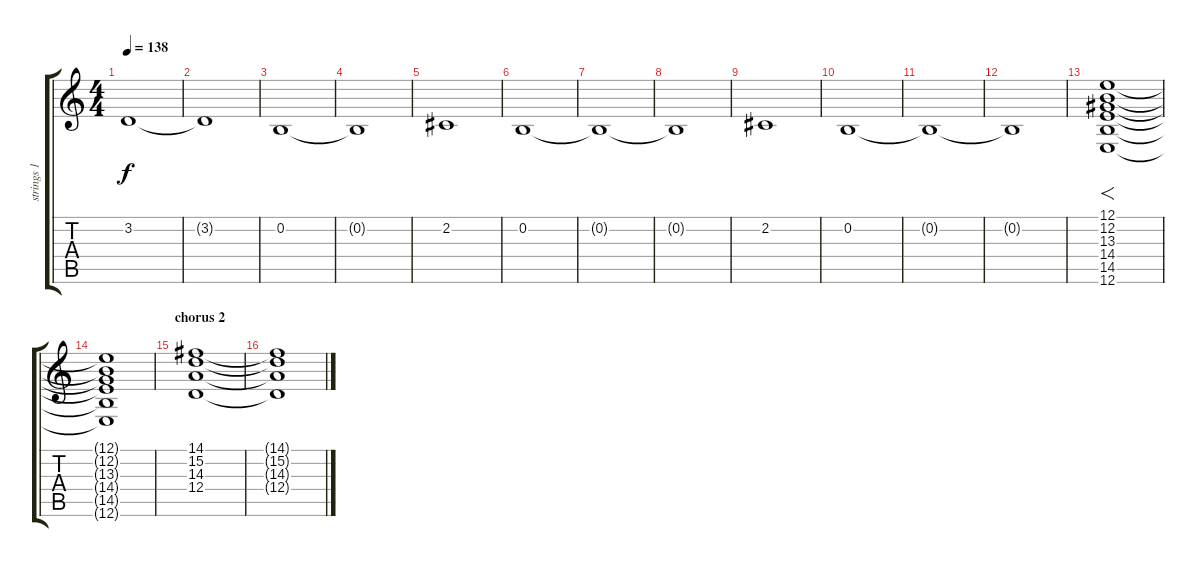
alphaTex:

\track ("strings 1" "strings 1") {instrument stringensemble1}
\staff {score tabs}
\tuning (E4 B3 G3 D3 A2 E2) {hide}
\ts (4 4)
\tempo 138
\clef g2
\ks c
3.2.1{dy f} |
3.2{t}.1 |
0.2.1 |
0.2{t}.1 |
2.2.1 |
0.2.1 |
0.2{t}.1 |
0.2{t}.1 |
2.2.1 |
0.2.1 |
0.2{t}.1 |
0.2{t}.1 |
(12.1 12.2 13.3 14.4 14.5 12.6).1{f volume 7} |
(12.1{t} 12.2{t} 13.3{t} 14.4{t} 14.5{t} 12.6{t}).1 |
\section ("" "chorus 2")
(14.1 15.2 14.3 12.4).1 |
(14.1{t} 15.2{t} 14.3{t} 12.4{t}).1
